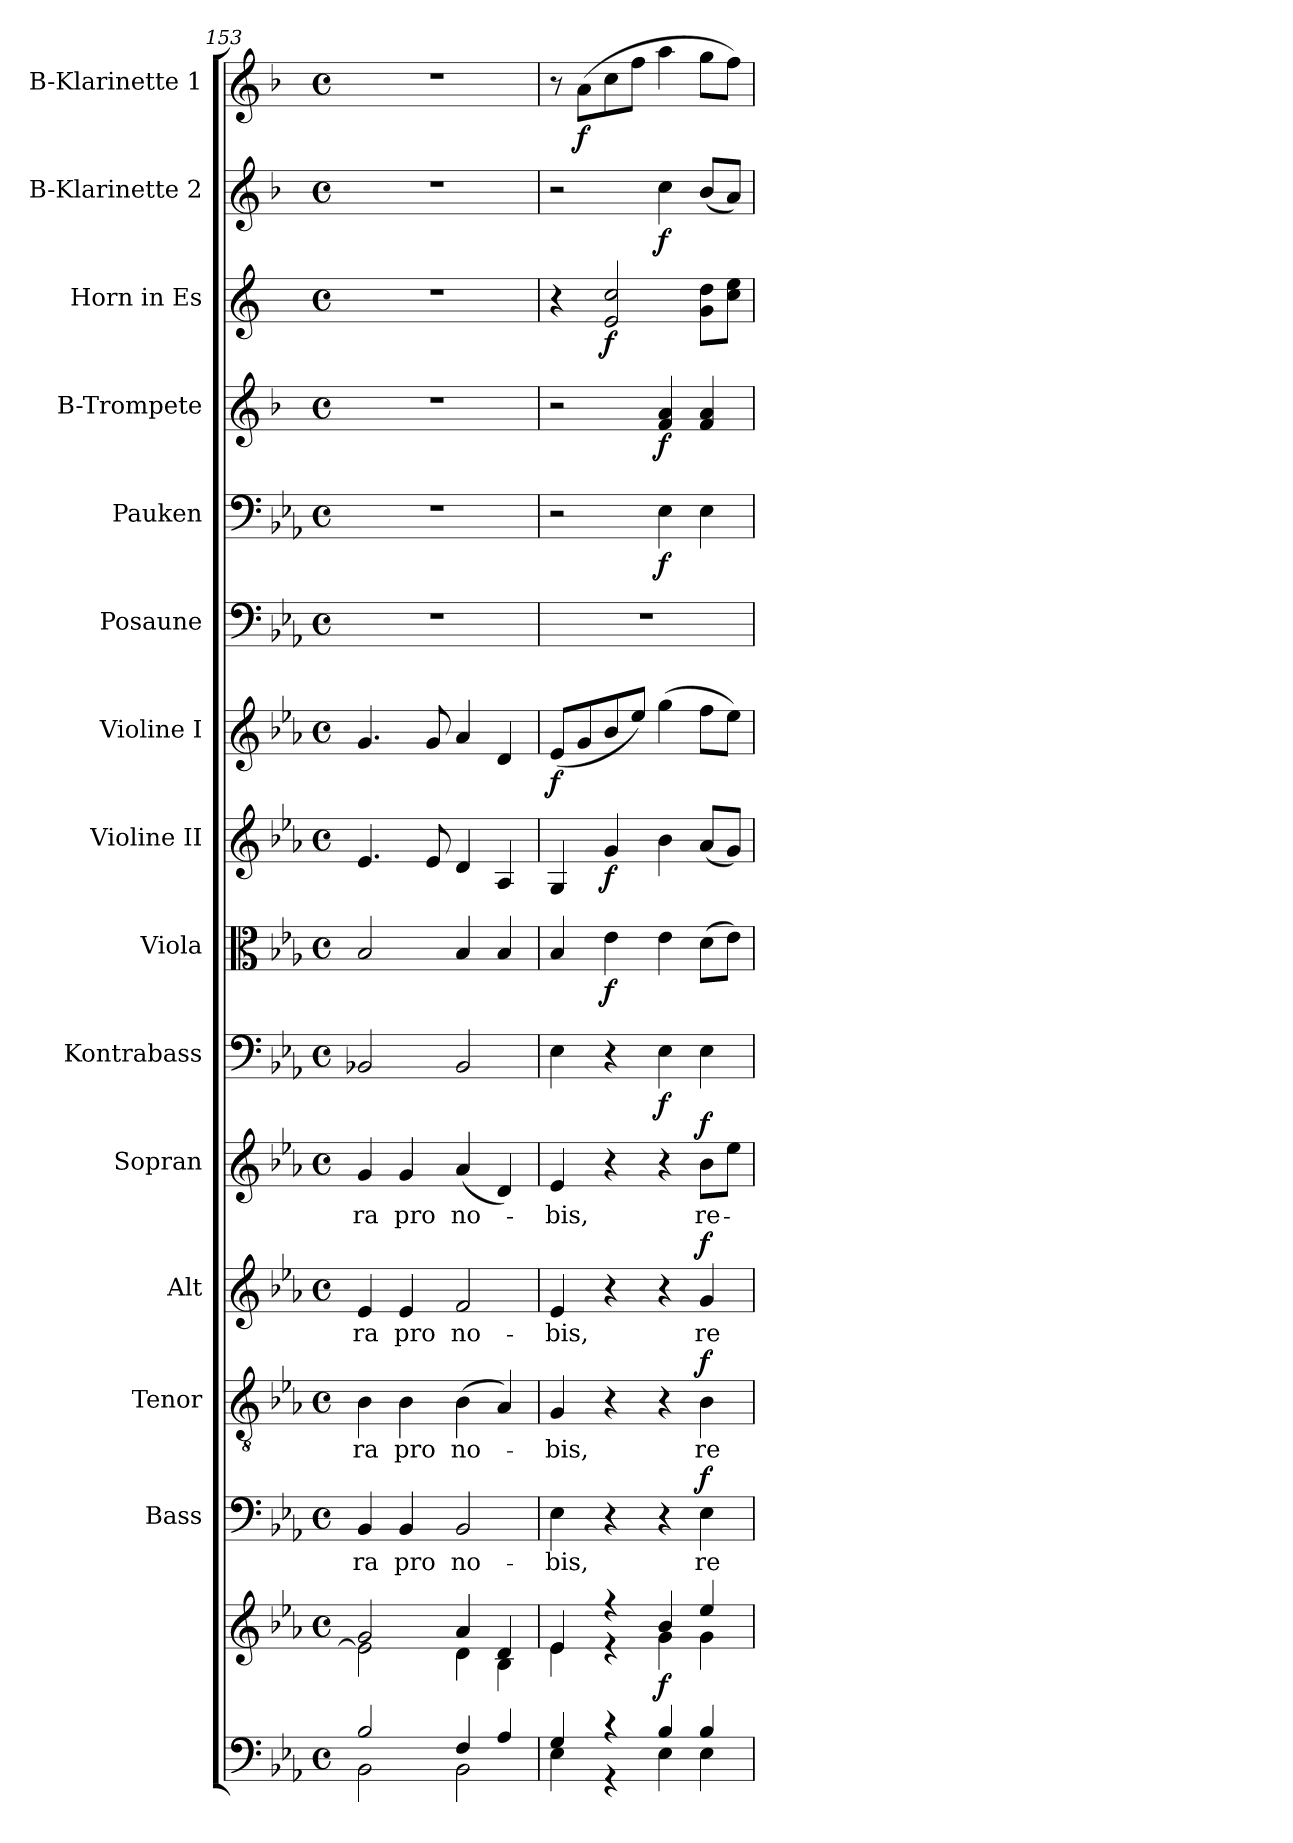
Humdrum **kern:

**kern	**kern	**dynam	**kern	**text	**dynam	**kern	**text	**dynam	**kern	**text	**dynam	**kern	**text	**dynam	**kern	**dynam	**kern	**dynam	**kern	**dynam	**kern	**dynam	**kern	**kern	**dynam	**kern	**dynam	**kern	**dynam	**kern	**dynam	**kern	**dynam
*part15	*part15	*part15	*part14	*part14	*part14	*part13	*part13	*part13	*part12	*part12	*part12	*part11	*part11	*part11	*part10	*part10	*part9	*part9	*part8	*part8	*part7	*part7	*part6	*part5	*part5	*part4	*part4	*part3	*part3	*part2	*part2	*part1	*part1
*staff16	*staff15	*staff15/16	*staff14	*staff14	*staff14	*staff13	*staff13	*staff13	*staff12	*staff12	*staff12	*staff11	*staff11	*staff11	*staff10	*staff10	*staff9	*staff9	*staff8	*staff8	*staff7	*staff7	*staff6	*staff5	*staff5	*staff4	*staff4	*staff3	*staff3	*staff2	*staff2	*staff1	*staff1
*	*	*	*I"Bass	*	*	*I"Tenor	*	*	*I"Alt	*	*	*I"Sopran	*	*	*I"Kontrabass	*	*I"Viola	*	*I"Violine II	*	*I"Violine I	*	*I"Posaune	*I"Pauken	*	*I"B-Trompete	*	*I"Horn in Es	*	*I"B-Klarinette 2	*	*I"B-Klarinette 1	*
*	*	*	*I'B.	*	*	*I'T.	*	*	*I'A.	*	*	*I'S.	*	*	*I'Kb.	*	*I'Vla.	*	*I'Vl. II	*	*I'Vl. I	*	*I'Pos.	*I'Pk.	*	*I'B Trp.	*	*	*	*I'B Kl. 2	*	*I'B Kl. 1	*
!!LO:PB:g=z
*clefF4	*clefG2	*	*clefF4	*	*	*clefGv2	*	*	*clefG2	*	*	*clefG2	*	*	*clefF4	*	*clefC3	*	*clefG2	*	*clefG2	*	*clefF4	*clefF4	*	*clefG2	*	*clefG2	*	*clefG2	*	*clefG2	*
*	*	*	*	*	*	*	*	*	*	*	*	*	*	*	*ITrd7c12	*	*	*	*	*	*	*	*	*	*	*ITrd1c2	*	*ITrd5c9	*	*ITrd1c2	*	*ITrd1c2	*
*k[b-e-a-]	*k[b-e-a-]	*	*k[b-e-a-]	*	*	*k[b-e-a-]	*	*	*k[b-e-a-]	*	*	*k[b-e-a-]	*	*	*k[b-e-a-]	*	*k[b-e-a-]	*	*k[b-e-a-]	*	*k[b-e-a-]	*	*k[b-e-a-]	*k[b-e-a-]	*	*k[b-e-a-]	*	*k[b-e-a-]	*	*k[b-e-a-]	*	*k[b-e-a-]	*
*E-:	*E-:	*	*E-:	*	*	*E-:	*	*	*E-:	*	*	*E-:	*	*	*E-:	*	*E-:	*	*E-:	*	*E-:	*	*E-:	*E-:	*	*E-:	*	*E-:	*	*E-:	*	*E-:	*
*M4/4	*M4/4	*	*M4/4	*	*	*M4/4	*	*	*M4/4	*	*	*M4/4	*	*	*M4/4	*	*M4/4	*	*M4/4	*	*M4/4	*	*M4/4	*M4/4	*	*M4/4	*	*M4/4	*	*M4/4	*	*M4/4	*
*met(c)	*met(c)	*	*met(c)	*	*	*met(c)	*	*	*met(c)	*	*	*met(c)	*	*	*met(c)	*	*met(c)	*	*met(c)	*	*met(c)	*	*met(c)	*met(c)	*	*met(c)	*	*met(c)	*	*met(c)	*	*met(c)	*
=153	=153	=153	=153	=153	=153	=153	=153	=153	=153	=153	=153	=153	=153	=153	=153	=153	=153	=153	=153	=153	=153	=153	=153	=153	=153	=153	=153	=153	=153	=153	=153	=153	=153
*^	*^	*	*	*	*	*	*	*	*	*	*	*	*	*	*	*	*	*	*	*	*	*	*	*	*	*	*	*	*	*	*	*	*
!	!	!	!	!	!	!LO:LY:b	!	!	!LO:LY:b	!	!	!LO:LY:b	!	!	!LO:LY:b	!	!	!	!	!	!	!	!	!	!	!	!	!	!	!	!	!	!	!	!
2B-/	2BB-\	2g/	2e-\]	.	4BB-/	-ra	.	4B-\	-ra	.	4e-/	-ra	.	4g/	-ra	.	2BBB-X/	.	2B-/	.	4.e-/	.	4.g/	.	1r	1r	.	1r	.	1r	.	1r	.	1r	.
!	!	!	!	!	!	!LO:LY:b	!	!	!LO:LY:b	!	!	!LO:LY:b	!	!	!LO:LY:b	!	!	!	!	!	!	!	!	!	!	!	!	!	!	!	!	!	!	!	!
.	.	.	.	.	4BB-/	pro	.	4B-\	pro	.	4e-/	pro	.	4g/	pro	.	.	.	.	.	.	.	.	.	.	.	.	.	.	.	.	.	.	.	.
.	.	.	.	.	.	.	.	.	.	.	.	.	.	.	.	.	.	.	.	.	8e-/	.	8g/	.	.	.	.	.	.	.	.	.	.	.	.
!	!	!	!	!	!	!LO:LY:b	!	!	!LO:LY:b	!	!	!LO:LY:b	!	!	!LO:LY:b	!	!	!	!	!	!	!	!	!	!	!	!	!	!	!	!	!	!	!	!
4F/	2BB-\	4a-/	4d\	.	2BB-/	no-	.	(>4B-\	no-	.	2f/	no-	.	(<4a-/	no-	.	2BBB-/	.	4B-/	.	4d/	.	4a-/	.	.	.	.	.	.	.	.	.	.	.	.
4A-/	.	4d/	4B-\	.	.	.	.	4A-/)	.	.	.	.	.	4d/)	.	.	.	.	4B-/	.	4A-/	.	4d/	.	.	.	.	.	.	.	.	.	.	.	.
=154	=154	=154	=154	=154	=154	=154	=154	=154	=154	=154	=154	=154	=154	=154	=154	=154	=154	=154	=154	=154	=154	=154	=154	=154	=154	=154	=154	=154	=154	=154	=154	=154	=154	=154	=154
!	!	!	!	!	!	!LO:LY:b	!	!	!LO:LY:b	!	!	!LO:LY:b	!	!	!LO:LY:b	!	!	!	!	!	!	!	!	!LO:DY:b	!	!	!	!	!	!	!	!	!	!	!
4G/	4E-\	4e-/	4e-\	.	4E-\	-bis,	.	4G/	-bis,	.	4e-/	-bis,	.	4e-/	-bis,	.	4EE-\	.	4B-/	.	4G/	.	(<8e-/L	f	1r	2r	.	2r	.	4r	.	2r	.	8r	.
!	!	!	!	!	!	!	!	!	!	!	!	!	!	!	!	!	!	!	!	!	!	!	!	!	!	!	!	!	!	!	!	!	!	!	!LO:DY:b
.	.	.	.	.	.	.	.	.	.	.	.	.	.	.	.	.	.	.	.	.	.	.	8g/	.	.	.	.	.	.	.	.	.	.	(>8g\L	f
!	!	!	!	!	!	!	!	!	!	!	!	!	!	!	!	!	!	!	!	!LO:DY:b	!	!LO:DY:b	!	!	!	!	!	!	!	!	!LO:DY:b	!	!	!	!
4r	4r	4r	4r	.	4r	.	.	4r	.	.	4r	.	.	4r	.	.	4r	.	4e-\	f	4g/	f	8b-/	.	.	.	.	.	.	2G/ 2e-/	f	.	.	8b-\	.
.	.	.	.	.	.	.	.	.	.	.	.	.	.	.	.	.	.	.	.	.	.	.	8ee-/J)	.	.	.	.	.	.	.	.	.	.	8ee-\J	.
!	!	!	!	!LO:DY:b	!	!	!	!	!	!	!	!	!	!	!	!	!	!LO:DY:b	!	!	!	!	!	!	!	!	!LO:DY:b	!	!LO:DY:b	!	!	!	!LO:DY:b	!	!
4B-/	4E-\	4b-/	4g\	f	4r	.	.	4r	.	.	4r	.	.	4r	.	.	4EE-\	f	4e-\	.	4b-\	.	(>4gg\	.	.	4E-\	f	4e-/ 4g/	f	.	.	4b-\	f	4gg\	.
!	!	!	!	!	!	!LO:LY:b	!LO:DY:a	!	!LO:LY:b	!LO:DY:a	!	!LO:LY:b	!LO:DY:a	!	!LO:LY:b	!LO:DY:a	!	!	!	!	!	!	!	!	!	!	!	!	!	!	!	!	!	!	!
4B-/	4E-\	4ee-/	4g\	.	4E-\	re-	f	4B-\	re-	f	4g/	re-	f	8b-\L	re-	f	4EE-\	.	(>8d\L	.	(<8a-/L	.	8ff\L	.	.	4E-\	.	4e-/ 4g/	.	8B-\ 8f\L	.	(<8a-/L	.	8ff\L	.
.	.	.	.	.	.	.	.	.	.	.	.	.	.	8ee-\J	.	.	.	.	8e-\J)	.	8g/J)	.	8ee-\J)	.	.	.	.	.	.	8e-\ 8g\J	.	8g/J)	.	8ee-\J)	.
*v	*v	*	*	*	*	*	*	*	*	*	*	*	*	*	*	*	*	*	*	*	*	*	*	*	*	*	*	*	*	*	*	*	*	*	*
*	*v	*v	*	*	*	*	*	*	*	*	*	*	*	*	*	*	*	*	*	*	*	*	*	*	*	*	*	*	*	*	*	*	*	*
=	=	=	=	=	=	=	=	=	=	=	=	=	=	=	=	=	=	=	=	=	=	=	=	=	=	=	=	=	=	=	=	=	=
*-	*-	*-	*-	*-	*-	*-	*-	*-	*-	*-	*-	*-	*-	*-	*-	*-	*-	*-	*-	*-	*-	*-	*-	*-	*-	*-	*-	*-	*-	*-	*-	*-	*-
